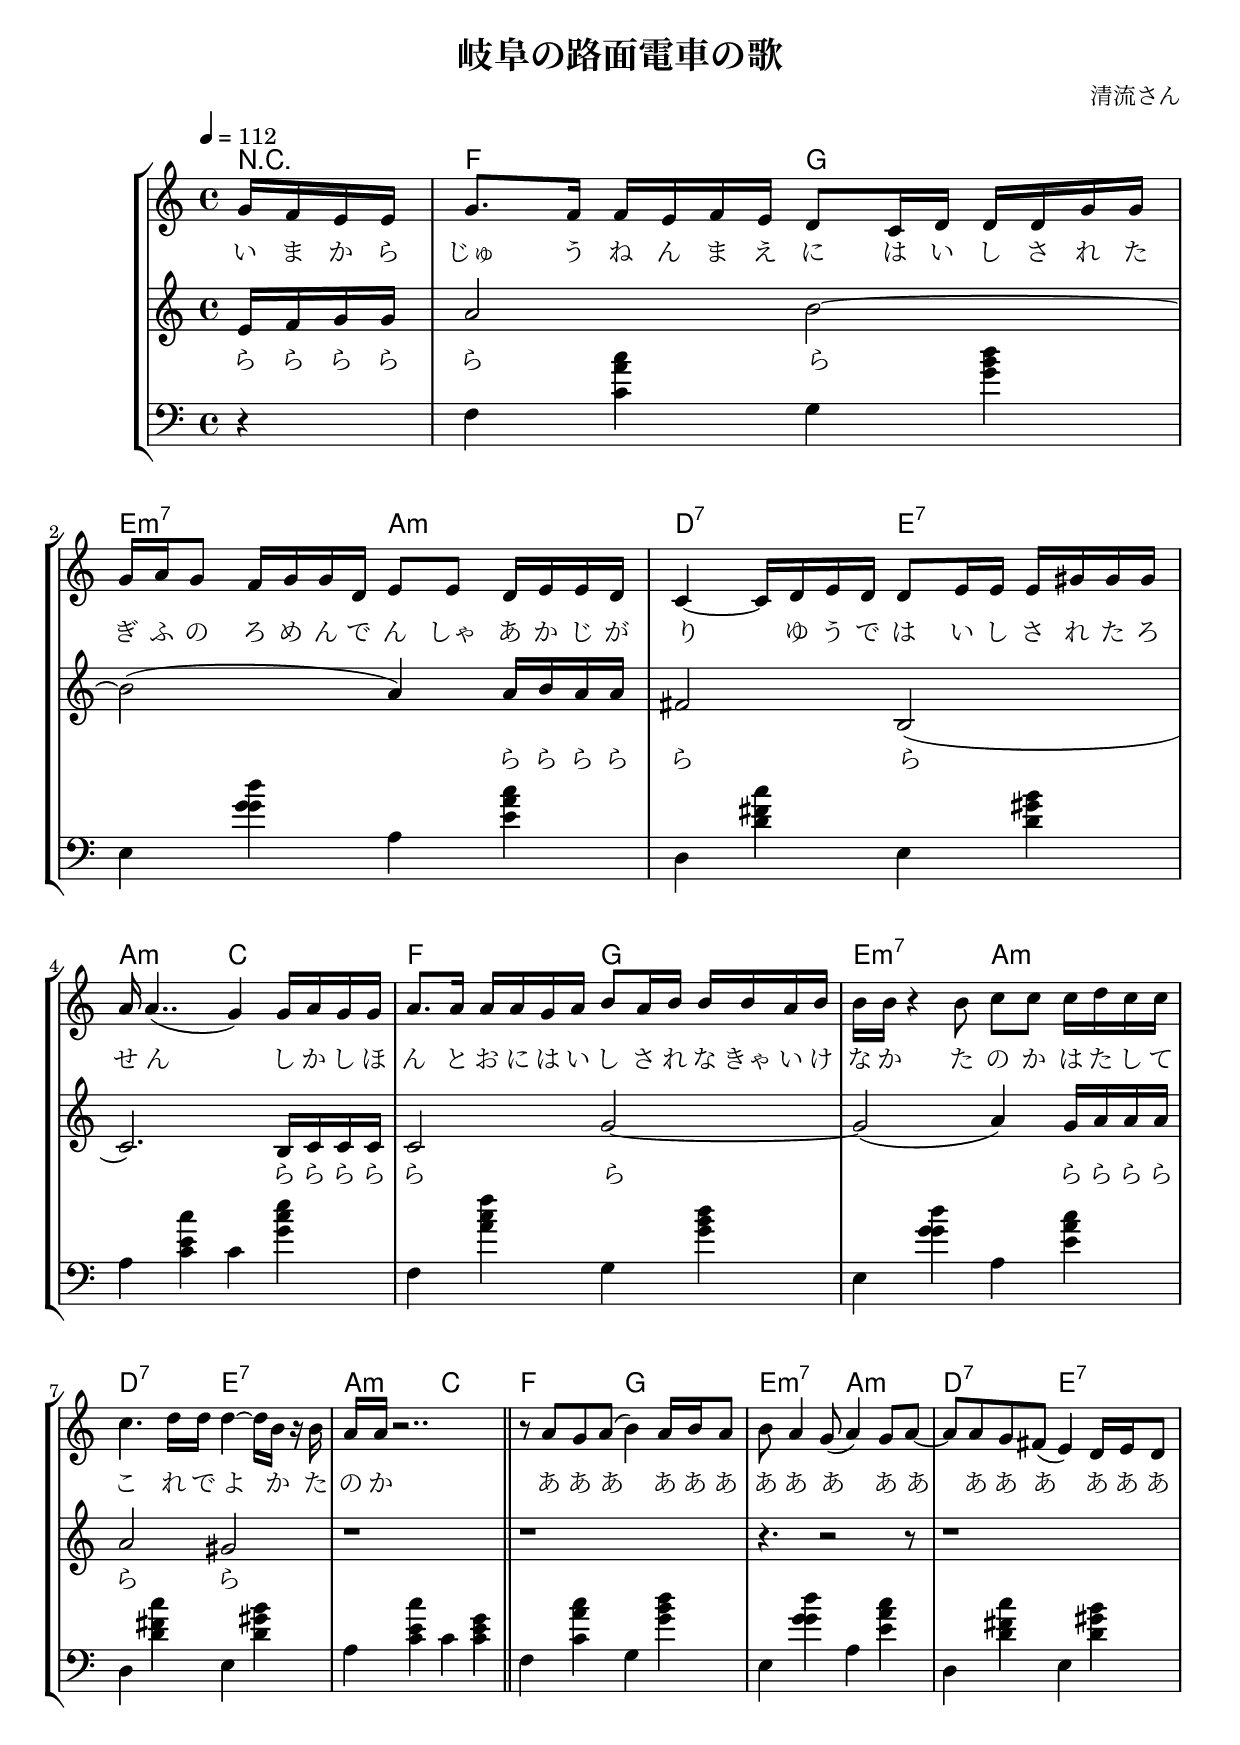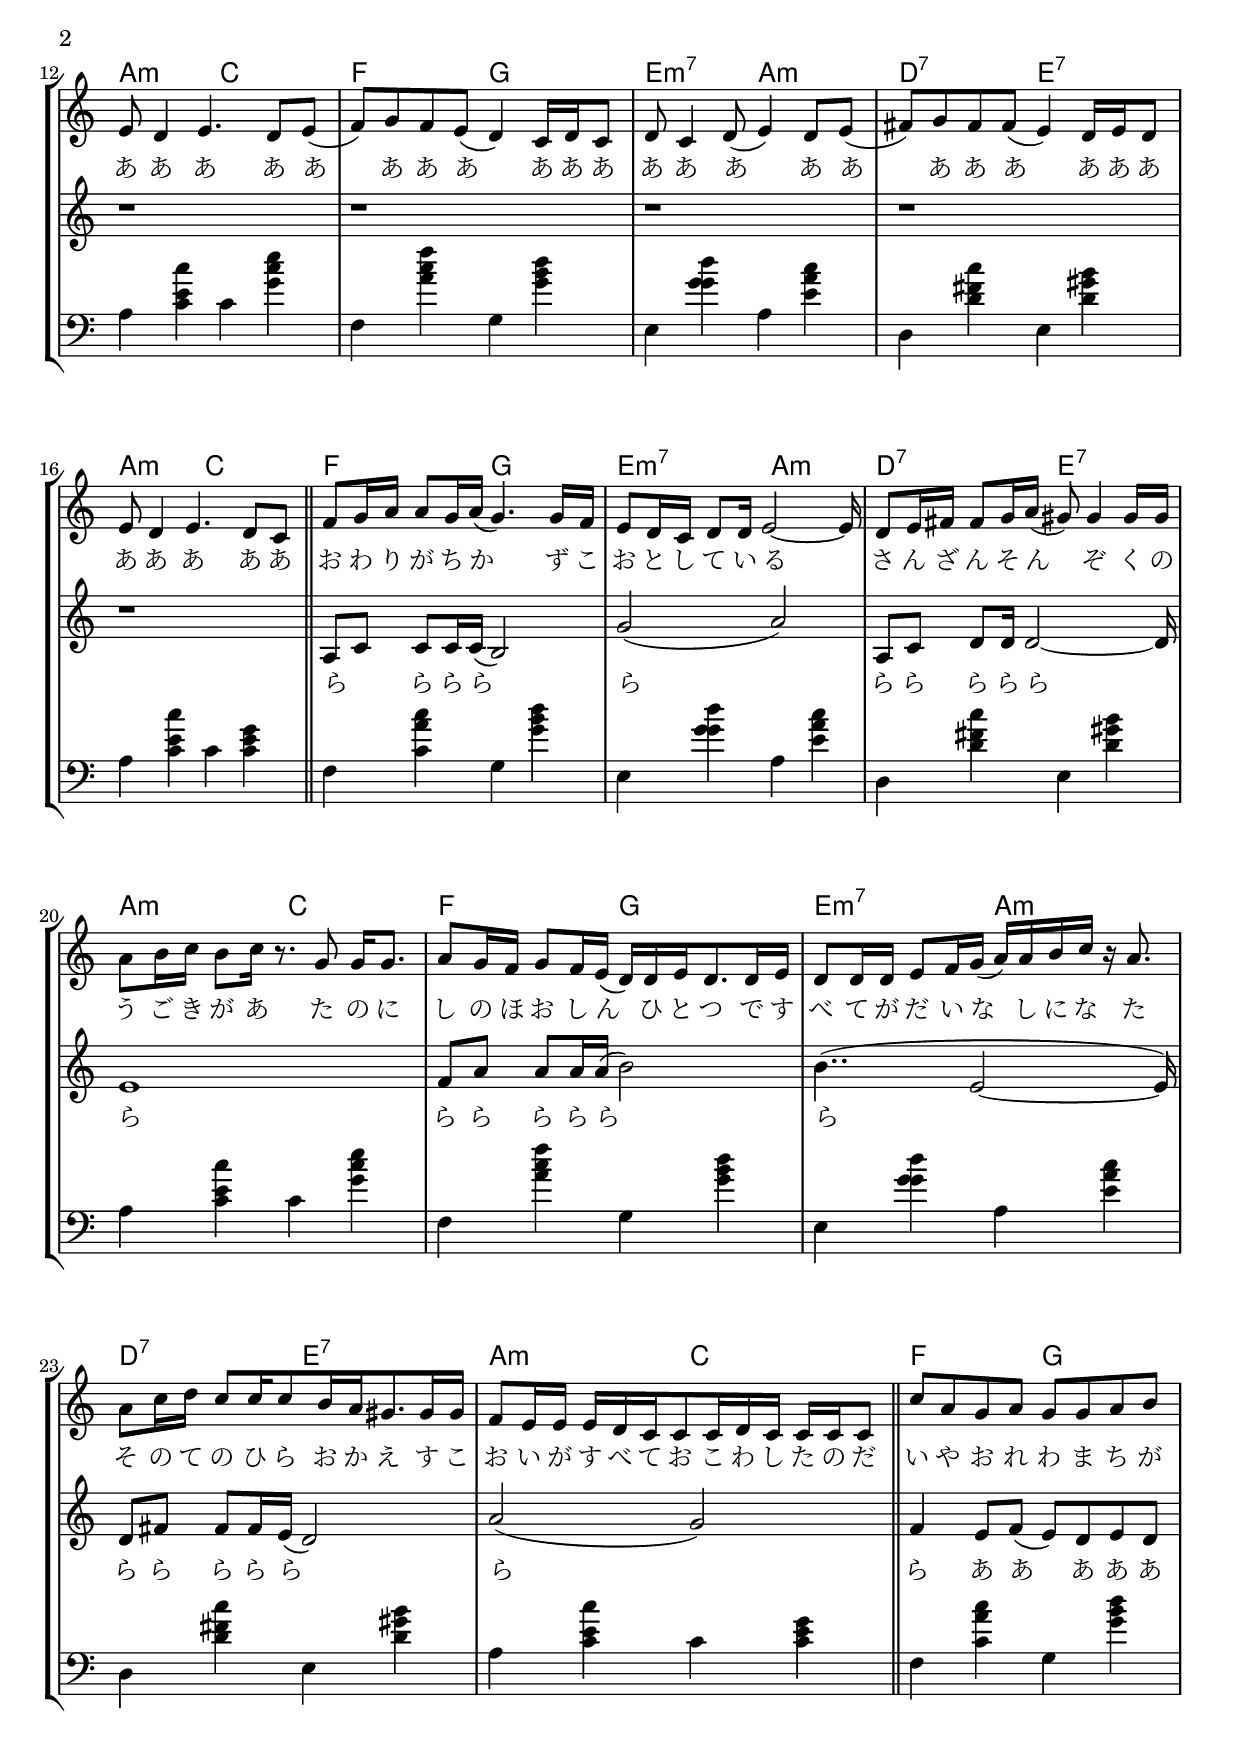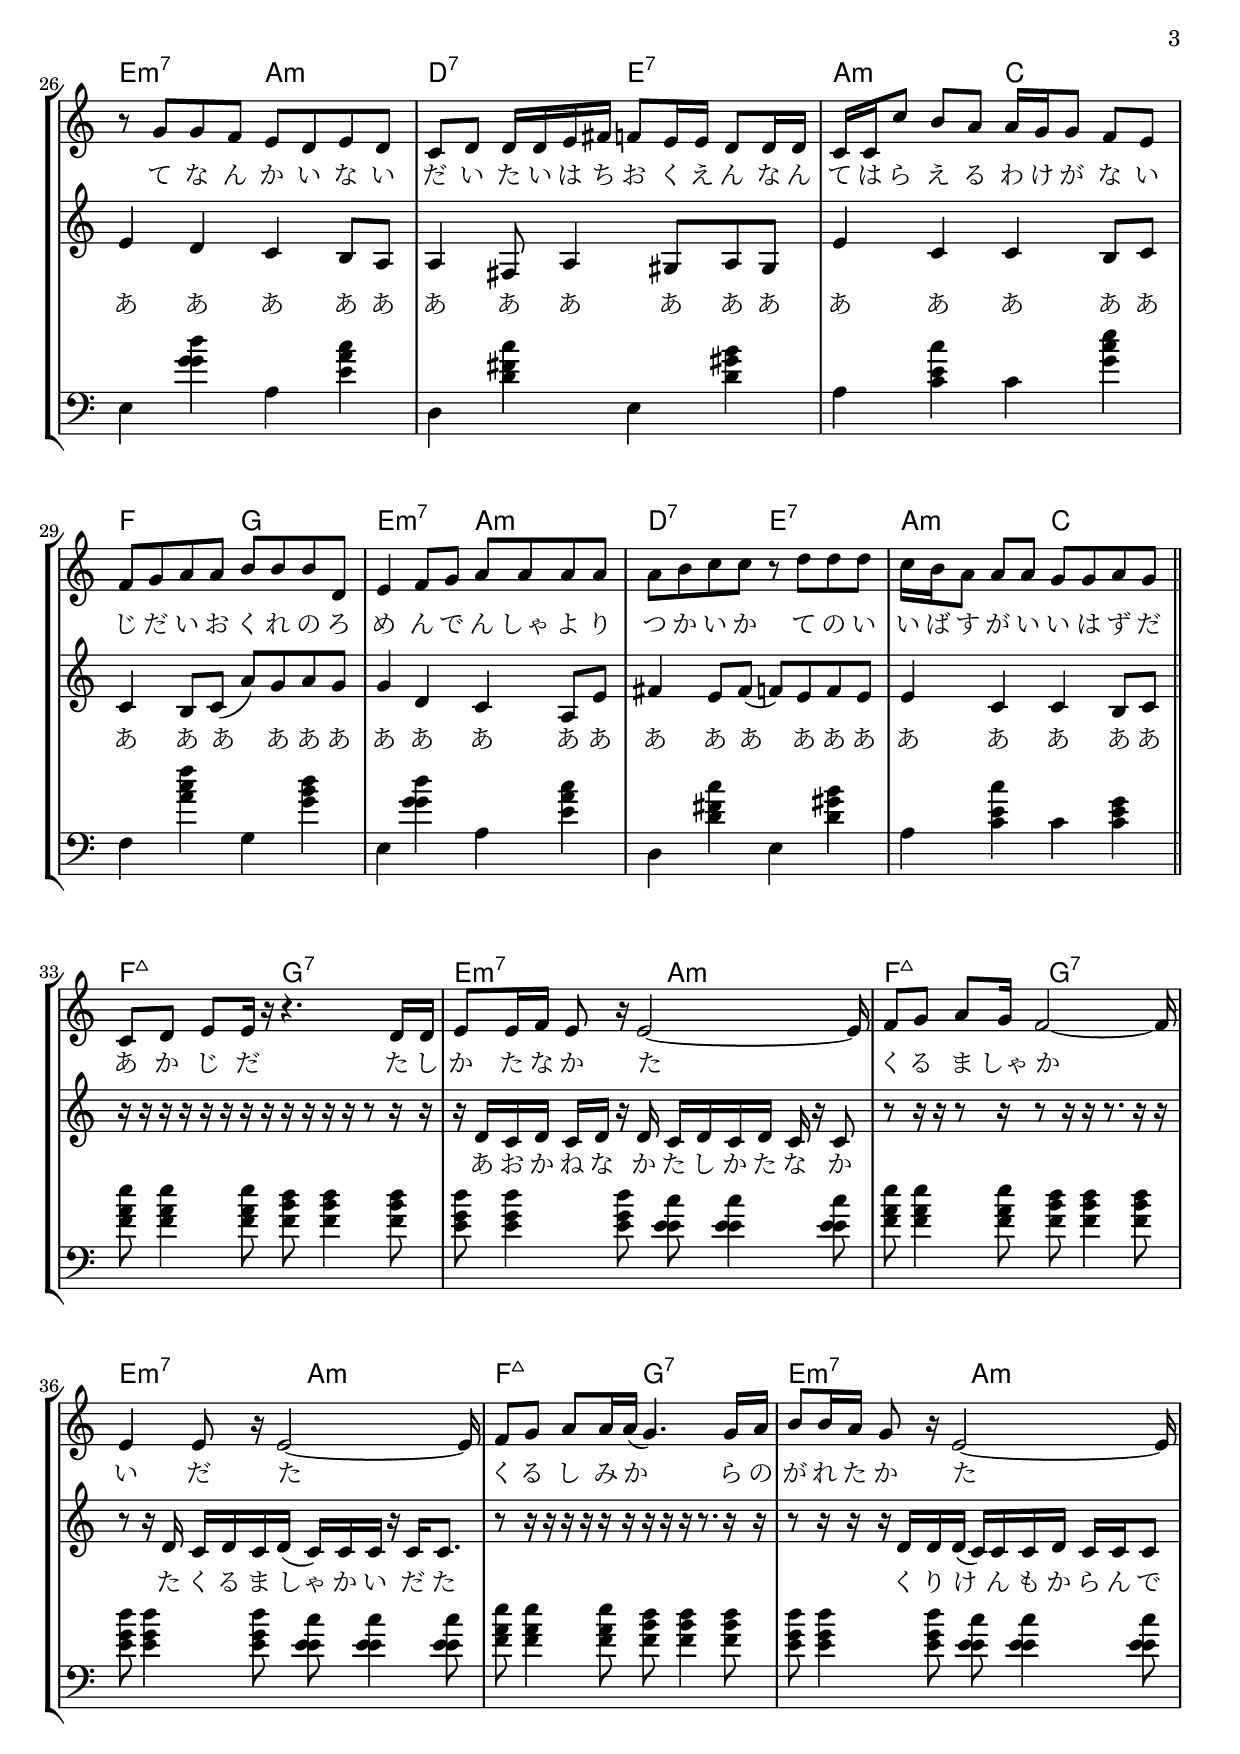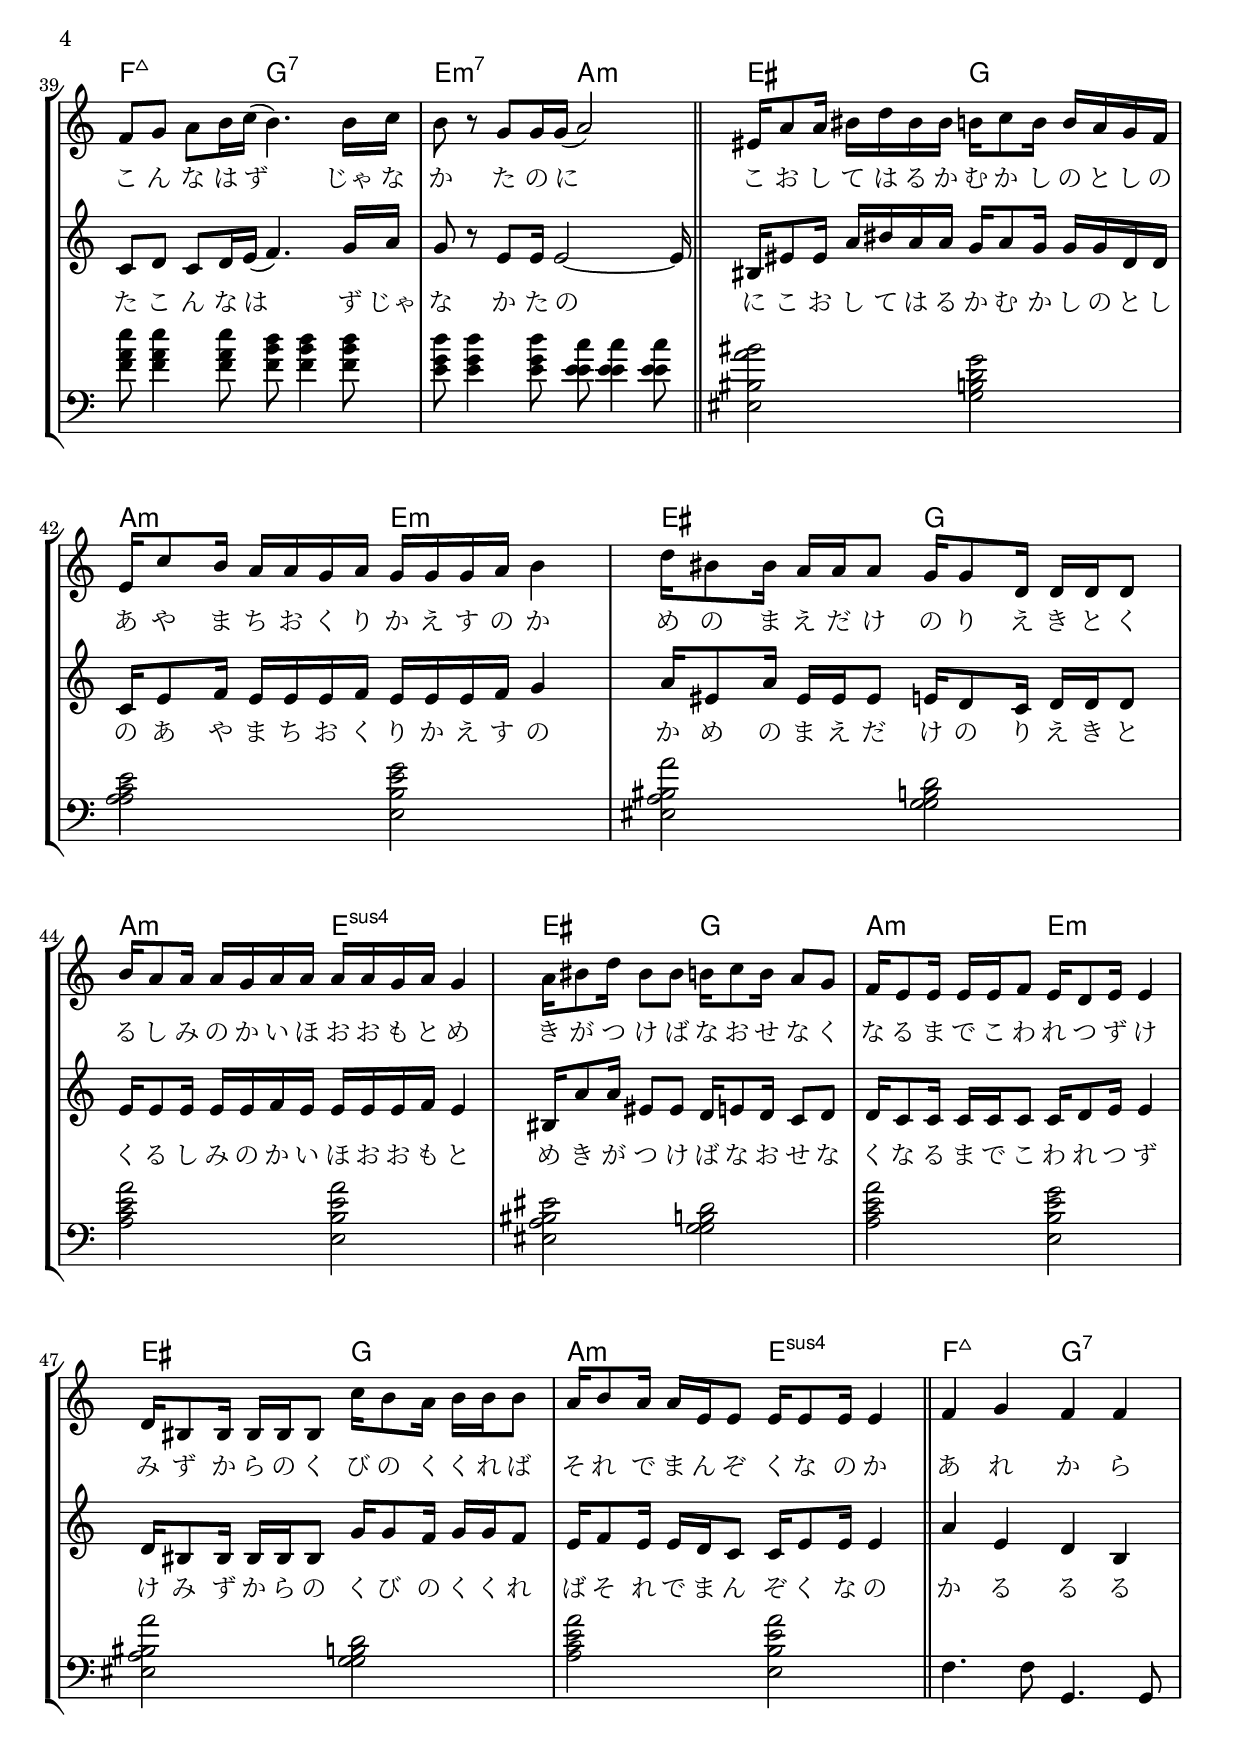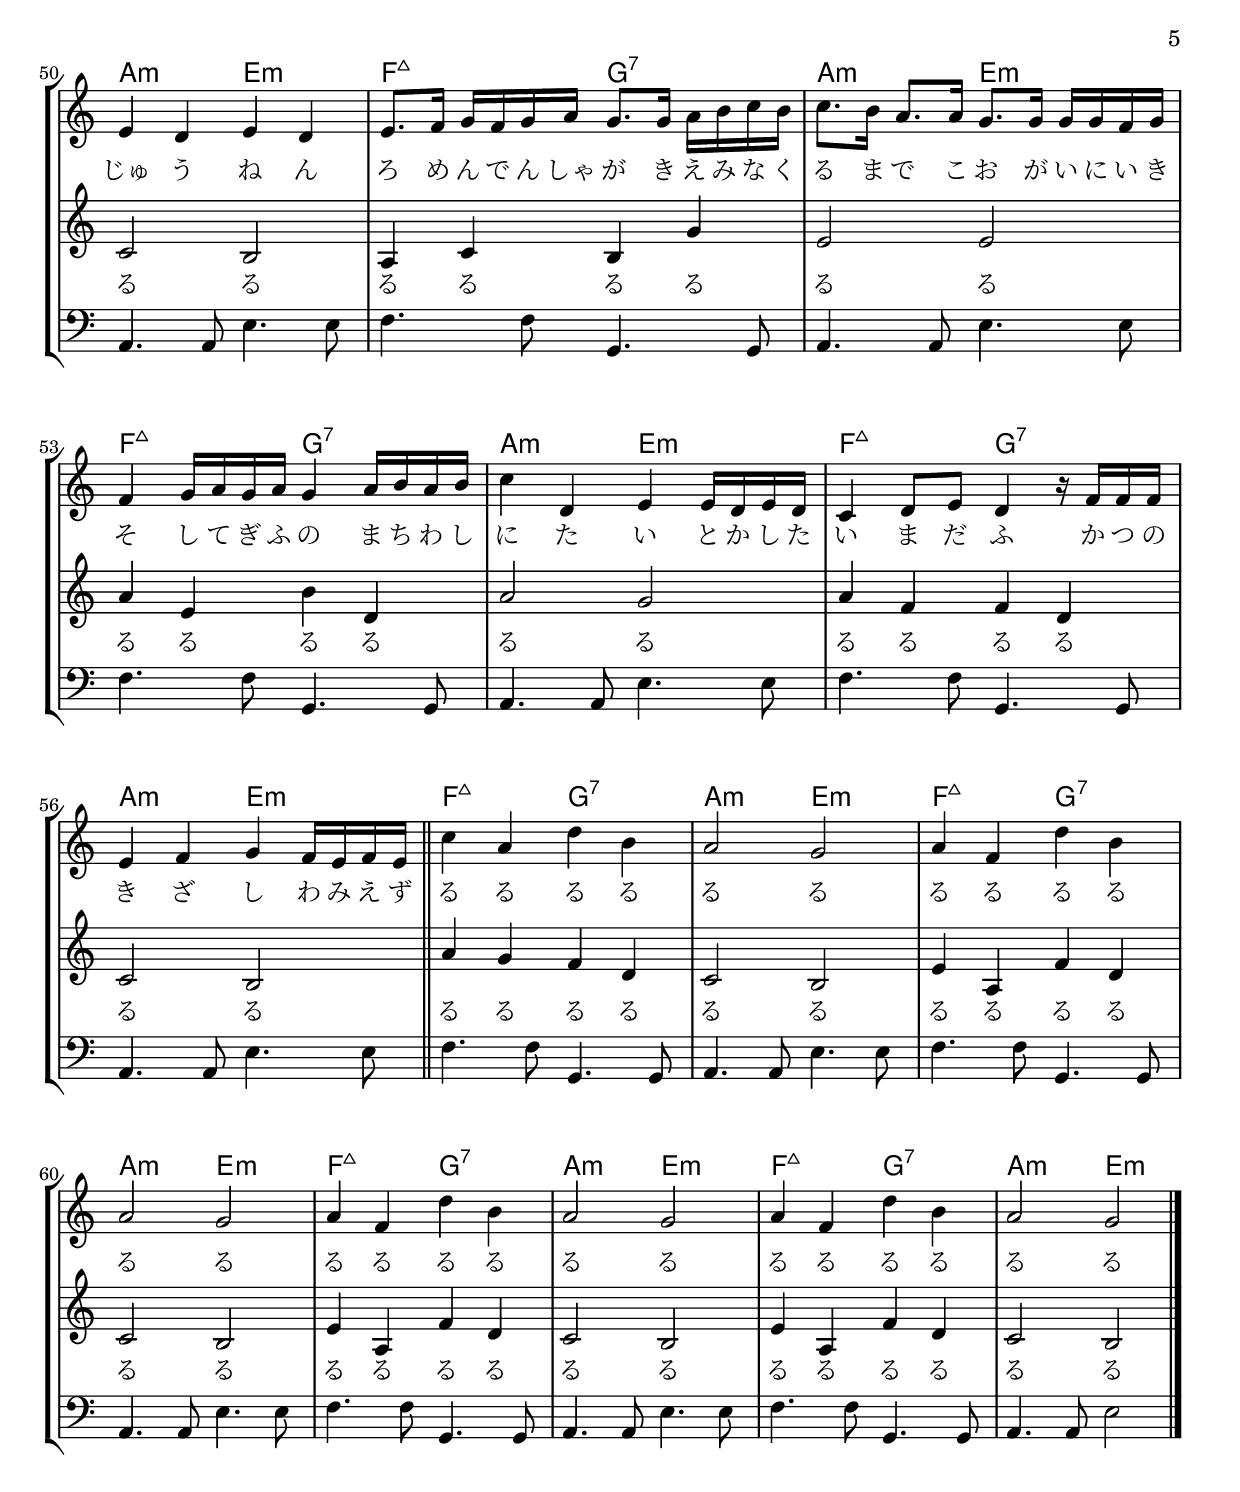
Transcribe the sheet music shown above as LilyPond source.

\version "2.12.1"

\header {
	title = \markup {岐阜の路面電車の歌}
	composer = \markup \center-column {清流さん}
}

harmony = \chordmode {
		r4f2 g e:min7 a:m d:7 e:7 a:m c f g e:min7 a:m d:7 e:7 a:m c 

	f g e:min7 a:m d:7 e:7 a:m c f g e:min7 a:m d:7 e:7 a:m c 

	f g e:min7 a:m d:7 e:7 a:m c f g e:min7 a:m d:7 e:7 a:m c 

	f g e:min7 a:m d:7 e:7 a:m c f g e:min7 a:m d:7 e:7 a:m c 

	f:maj7 g:7 e:min7 a:m f:maj7 g:7 e:min7 a:m f:maj7 g:7 e:min7 a:m f:maj7 g:7 e:min7 a:m 

	eis g a:m e:m eis g a:m e:sus4 eis g a:m e:m eis g a:m e:sus4 

	f:maj7 g:7 a:m e:m f:maj7 g:7 a:m e:m f:maj7 g:7 a:m e:m f:maj7 g:7 a:m e:m 

	f:maj7 g:7 a:m e:m f:maj7 g:7 a:m e:m f:maj7 g:7 a:m e:m f:maj7 g:7 a:m e:m 
}

melody = {
	\set Staff.midiInstrument = #"mmi0.48"
	\partial 8*2
		\key c \major
	\tempo 4 = 112
g'16  f'16  e'16  e'16 
	g'8.  f'16  f'16  e'16  f'16  e'16  d'8  c'16  d'16  d'16  d'16  g'16  g'16 
	g'16  a'16  g'8  f'16  g'16  g'16  d'16  e'8  e'8  d'16  e'16  e'16  d'16 
	c'4~c'16  d'16  e'16  d'16  d'8  e'16  e'16  e'16  gis'16  gis'16  gis'16 
	a'16  a'4..  (g'4)  g'16  a'16  g'16  g'16 
	a'8.  a'16  a'16  a'16  g'16  a'16  b'8  a'16  b'16  b'16  b'16  a'16  b'16 
	b'16  b'16  r4  b'8  c''8  c''8  c''16  d''16  c''16  c''16 
	c''4.  d''16  d''16  d''4~d''16  b'16  r16  b'16 
	a'16  a'16  	r2.. 	\set Staff.midiInstrument = #"Concertina"
	r8 a'8  g'8  a'8  (b'4)  a'16  b'16  a'8 
	b'8  a'4  g'8  (a'4)  g'8  a'8~ 
	a'8  a'8  g'8  fis'8  (e'4)  d'16  e'16  d'8 
	e'8  d'4  e'4.  d'8  e'8 
	(f'8)  g'8  f'8  e'8  (d'4)  c'16  d'16  c'8 
	d'8  c'4  d'8  (e'4)  d'8  e'8 
	(fis'8)  g'8  fis'8  fis'8  (e'4)  d'16  e'16  d'8 
	e'8  d'4  e'4.  d'8  c'8
	\set Staff.midiInstrument = #"mmi0.38"
	f'8  g'16  a'16  a'8  g'16  a'16  (g'4.)  g'16  f'16 
	e'8  d'16  c'16  d'8  d'16  e'2~e'16 
	d'8  e'16  fis'16  fis'8  g'16  a'16  (gis'8)  gis'4  gis'16  gis'16 
	a'8  b'16  c''16  b'8  c''16  r8.  g'8  g'16  g'8. 
	a'8  g'16  f'16  g'8  f'16  e'16  (d'16)  d'16  e'16  d'8.  d'16  e'16 
	d'8  d'16  d'16  e'8  f'16  g'16  (a'16)  a'16  b'16  c''16  r16  a'8. 
	a'8  c''16  d''16  c''8  c''16  c''8  b'16  a'16  gis'8.  gis'16  gis'16 
	f'8  e'16  e'16  e'16  d'16  c'16  c'8  c'16  d'16  c'16  c'16  c'16  c'8
	\set Staff.midiInstrument = #"mmi0.42"
	c''8  a'8  g'8  a'8  g'8  g'8  a'8  b'8 
	r8  g'8  g'8  f'8  e'8  d'8  e'8  d'8 
	c'8  d'8  d'16  d'16  e'16  fis'16  f'8  e'16  e'16  d'8  d'16  d'16 
	c'16  c'16  c''8  b'8  a'8  a'16  g'16  g'8  f'8  e'8 
	f'8  g'8  a'8  a'8  b'8  b'8  b'8  d'8 
	e'4  f'8  g'8  a'8  a'8  a'8  a'8 
	a'8  b'8  c''8  c''8  r8  d''8  d''8  d''8 
	c''16  b'16  a'8  a'8  a'8  g'8  g'8  a'8  g'8
	\set Staff.midiInstrument = #"mmi0.38"
	c'8  d'8  e'8  e'16  r16  r4.  d'16  d'16 
	e'8  e'16  f'16  e'8  r16  e'2~e'16 
	f'8  g'8  a'8  g'16  f'2~f'16 
	e'4  e'8  r16  e'2~e'16 
	f'8  g'8  a'8  a'16  a'16  (g'4.)  g'16  a'16 
	b'8  b'16  a'16  g'8  r16  e'2~e'16 
	f'8  g'8  a'8  b'16  c''16  (b'4.)  b'16  c''16 
	b'8  r8  g'8  g'16  g'16  (a'2)
	\set Staff.midiInstrument = #"fss0.5"
	eis'16  a'8  a'16  bis'16  d''16  bis'16  bis'16  b'16  c''8  b'16  b'16  a'16  g'16  f'16 
	e'16  c''8  b'16  a'16  a'16  g'16  a'16  g'16  g'16  g'16  a'16  b'4 
	d''16  bis'8  bis'16  a'16  a'16  a'8  g'16  g'8  d'16  d'16  d'16  d'8 
	b'16  a'8  a'16  a'16  g'16  a'16  a'16  a'16  a'16  g'16  a'16  g'4 
	a'16  bis'8  d''16  bis'8  bis'8  b'16  c''8  b'16  a'8  g'8 
	f'16  e'8  e'16  e'16  e'16  f'8  e'16  d'8  e'16  e'4 
	d'16  bis8  bis16  bis16  bis16  bis8  c''16  b'8  a'16  b'16  b'16  b'8 
	a'16  b'8  a'16  a'16  e'16  e'8  e'16  e'8  e'16  e'4
	\set Staff.midiInstrument = #"mmi0.48"
	f'4  g'4  f'4  f'4 
	e'4  d'4  e'4  d'4 
	e'8.  f'16  g'16  f'16  g'16  a'16  g'8.  g'16  a'16  b'16  c''16  b'16 
	c''8.  b'16  a'8.  a'16  g'8.  g'16  g'16  g'16  f'16  g'16 
	f'4  g'16  a'16  g'16  a'16  g'4  a'16  b'16  a'16  b'16 
	c''4  d'4  e'4  e'16  d'16  e'16  d'16 
	c'4  d'8  e'8  d'4  r16  f'16  f'16  f'16 
	e'4  f'4  g'4  f'16  e'16  f'16  e'16
	\set Staff.midiInstrument = #"Harmonica"
	c''4  a'4  d''4  b'4 
	a'2  g'2 
	a'4  f'4  d''4  b'4 
	a'2  g'2 
	a'4  f'4  d''4  b'4 
	a'2  g'2 
	a'4  f'4  d''4  b'4 
	a'2  g'2
	\bar "|."
}

words = \lyricmode {
	い  ま  か  ら  じゅ  う  ね  ん  ま  え  に  は  い  し  さ  れ  た  ぎ  ふ  の  ろ  め  ん  で  ん  しゃ  あ  か  じ  が  り  ゆ  う  で  は  い  し  さ  れ  た  ろ  せ  ん  し  か  し  ほ  ん  と  お  に  は  い  し  さ  れ  な  きゃ  い  け  な  か  た  の  か  は  た  し  て  こ  れ  で  よ  か  た  の  か  
	あ  あ  あ  あ  あ  あ  あ  あ  あ  あ  あ  あ  あ  あ  あ  あ  あ  あ  あ  あ  あ  あ  あ  あ  あ  あ  あ  あ  あ  あ  あ  あ  あ  あ  あ  あ  あ  あ  あ  あ  あ  あ  あ  あ  
	お  わ  り  が  ち  か  ず  こ  お  と  し  て  い  る  さ  ん  ざ  ん  そ  ん  ぞ  く  の  う  ご  き  が  あ  た  の  に  し  の  ほ  お  し  ん  ひ  と  つ  で  す  べ  て  が  だ  い  な  し  に  な  た  そ  の  て  の  ひ  ら  お  か  え  す  こ  お  い  が  す  べ  て  お  こ  わ  し  た  の  だ  
	い  や  お  れ  わ  ま  ち  が  て  な  ん  か  い  な  い  だ  い  た  い  は  ち  お  く  え  ん  な  ん  て  は  ら  え  る  わ  け  が  な  い  じ  だ  い  お  く  れ  の  ろ  め  ん  で  ん  しゃ  よ  り  つ  か  い  か  て  の  い  い  ば  す  が  い  い  は  ず  だ  
	あ  か  じ  だ  た  し  か  た  な  か  た  く  る  ま  しゃ  か  い  だ  た  く  る  し  み  か  ら  の  が  れ  た  か  た  こ  ん  な  は  ず  じゃ  な  か  た  の  に  
	こ  お  し  て  は  る  か  む  か  し  の  と  し  の  あ  や  ま  ち  お  く  り  か  え  す  の  か  め  の  ま  え  だ  け  の  り  え  き  と  く  る  し  み  の  か  い  ほ  お  お  も  と  め  き  が  つ  け  ば  な  お  せ  な  く  な  る  ま  で  こ  わ  れ  つ  ず  け  み  ず  か  ら  の  く  び  の  く  く  れ  ば  そ  れ  で  ま  ん  ぞ  く  な  の  か  
	あ  れ  か  ら  じゅ  う  ね  ん  ろ  め  ん  で  ん  しゃ  が  き  え  み  な  く  る  ま  で  こ  お  が  い  に  い  き  そ  し  て  ぎ  ふ  の  ま  ち  わ  し  に  た  い  と  か  し  た  い  ま  だ  ふ  か  つ  の  き  ざ  し  わ  み  え  ず  
	る  る  る  る  る  る  る  る  る  る  る  る  る  る  る  る  る  る  る  る  る  る  る  る  
}

secondmelody = {
	\set Staff.midiInstrument = #"Concertina"
	\partial 8*2
		\key c \major
	\tempo 4 = 112
e'16  f'16  g'16  g'16 
	a'2  b'2~ 
	b'2  (a'4)  a'16  b'16  a'16  a'16 
	fis'2  b2 
	(c'2.)  b16  c'16  c'16  c'16 
	c'2  g'2~ 
	g'2  (a'4)  g'16  a'16  a'16  a'16 
	a'2  gis'2
	r1 	\set Staff.midiInstrument = #"Concertina"
	r1
r4. r2~r8
	r1 r1 r1 r1 r1 r1 	\set Staff.midiInstrument = #"Concertina"
	a8  c'8  c'8  c'16  c'16  (b2) 
	g'2  (a'2) 
	a8  c'8  d'8  d'16  d'2~d'16 
	e'1 
	f'8  a'8  a'8  a'16  a'16  (b'2) 
	b'4..  (e'2~e'16) 
	d'8  fis'8  fis'8  fis'16  e'16  (d'2) 
	a'2  (g'2)
	\set Staff.midiInstrument = #"Concertina"
	f'4  e'8  f'8  (e'8)  d'8  e'8  d'8 
	e'4  d'4  c'4  b8  a8 
	a4  fis8  a4  gis8  a8  gis8 
	e'4  c'4  c'4  b8  c'8 
	c'4  b8  c'8  (a'8)  g'8  a'8  g'8 
	g'4  d'4  c'4  a8  e'8 
	fis'4  e'8  fis'8  (f'8)  e'8  f'8  e'8 
	e'4  c'4  c'4  b8  c'8
	\set Staff.midiInstrument = #"mmi0.42"
	r16  r16  r16  r16  r16  r16  r16  r16  r16  r16  r16  r16  r8  r16  r16 
	r16  d'16  c'16  d'16  c'16  d'16  r16  d'16  c'16  d'16  c'16  d'16  c'16  r16  c'8 
	r8  r16  r16  r8  r16  r8  r16  r16  r8.  r16  r16 
	r8  r16  d'16  c'16  d'16  c'16  d'16  (c'16)  c'16  c'16  r16  c'16  c'8. 
	r8  r16  r16  r16  r16  r16  r16  r16  r16  r16  r8.  r16  r16 
	r8  r16  r16  r16  d'16  d'16  d'16  (c'16)  c'16  c'16  d'16  c'16  c'16  c'8 
	c'8  d'8  c'8  d'16  e'16  (f'4.)  g'16  a'16 
	g'8  r8  e'8  e'16  e'2~e'16
	\set Staff.midiInstrument = #"fss0.42"
	bis16  eis'8  eis'16  a'16  bis'16  a'16  a'16  g'16  a'8  g'16  g'16  g'16  d'16  d'16 
	c'16  e'8  f'16  e'16  e'16  e'16  f'16  e'16  e'16  e'16  f'16  g'4 
	a'16  eis'8  a'16  eis'16  eis'16  eis'8  e'16  d'8  c'16  d'16  d'16  d'8 
	e'16  e'8  e'16  e'16  e'16  f'16  e'16  e'16  e'16  e'16  f'16  e'4 
	bis16  a'8  a'16  eis'8  eis'8  d'16  e'8  d'16  c'8  d'8 
	d'16  c'8  c'16  c'16  c'16  c'8  c'16  d'8  e'16  e'4 
	d'16  bis8  bis16  bis16  bis16  bis8  g'16  g'8  f'16  g'16  g'16  f'8 
	e'16  f'8  e'16  e'16  d'16  c'8  c'16  e'8  e'16  e'4
	\set Staff.midiInstrument = #"Harmonica"
	a'4  e'4  d'4  b4 
	c'2  b2 
	a4  c'4  b4  g'4 
	e'2  e'2 
	a'4  e'4  b'4  d'4 
	a'2  g'2 
	a'4  f'4  f'4  d'4 
	c'2  b2
	\set Staff.midiInstrument = #"Harmonica"
	a'4  g'4  f'4  d'4 
	c'2  b2 
	e'4  a4  f'4  d'4 
	c'2  b2 
	e'4  a4  f'4  d'4 
	c'2  b2 
	e'4  a4  f'4  d'4 
	c'2  b2
	\bar "|."
}

secondwords = \lyricmode {
	ら  ら  ら  ら  ら  ら  ら  ら  ら  ら  ら  ら  ら  ら  ら  ら  ら  ら  ら  ら  ら  ら  ら  ら  
	
	ら  ら  ら  ら  ら  ら  ら  ら  ら  ら  ら  ら  ら  ら  ら  ら  ら  ら  ら  ら  ら  ら  ら  ら  
	あ  あ  あ  あ  あ  あ  あ  あ  あ  あ  あ  あ  あ  あ  あ  あ  あ  あ  あ  あ  あ  あ  あ  あ  あ  あ  あ  あ  あ  あ  あ  あ  あ  あ  あ  あ  あ  あ  あ  あ  あ  あ  あ  あ  
	お  か  ね  な  か  た  し  か  た  な  か  た  く  る  ま  しゃ  か  い  だ  た  く  り  け  ん  も  か  ら  ん  で  た  こ  ん  な  は  ず  じゃ  な  か  た  の  に  
	こ  お  し  て  は  る  か  む  か  し  の  と  し  の  あ  や  ま  ち  お  く  り  か  え  す  の  か  め  の  ま  え  だ  け  の  り  え  き  と  く  る  し  み  の  か  い  ほ  お  お  も  と  め  き  が  つ  け  ば  な  お  せ  な  く  な  る  ま  で  こ  わ  れ  つ  ず  け  み  ず  か  ら  の  く  び  の  く  く  れ  ば  そ  れ  で  ま  ん  ぞ  く  な  の  か  
	る  る  る  る  る  る  る  る  る  る  る  る  る  る  る  る  る  る  る  る  る  る  る  る  
	る  る  る  る  る  る  る  る  る  る  る  る  る  る  る  る  る  る  る  る  る  る  る  る  
}

tempochange = {
	\tempo 4 = 112
	r1 | r1 | r1 | r1 | r1 | r1 | r1 | r1 \bar "||"
	\tempo 4 = 112
	r1 | r1 | r1 | r1 | r1 | r1 | r1 | r1 \bar "||"
	\tempo 4 = 112
	r1 | r1 | r1 | r1 | r1 | r1 | r1 | r1 \bar "||"
	\tempo 4 = 112
	r1 | r1 | r1 | r1 | r1 | r1 | r1 | r1 \bar "||"
	\tempo 4 = 112
	r1 | r1 | r1 | r1 | r1 | r1 | r1 | r1 \bar "||"
	\tempo 4 = 112
	r1 | r1 | r1 | r1 | r1 | r1 | r1 | r1 \bar "||"
	\tempo 4 = 112
	r1 | r1 | r1 | r1 | r1 | r1 | r1 | r1 \bar "||"
	\tempo 4 = 112
	r1 | r1 | r1 | r1 | r1 | r1 | r1 | r1 \bar "|."
}

mainacc = {
	\clef bass
	\set Staff.midiInstrument = #"Slap Bass 1"
	\key c \major
	\tempo 4 = 112
	\partial 8*2
	r4	f4 <c' c'' a'>4
	g4 <g' b' d''>4
	e4 <g' g' d''>4
	a4 <e' a' c''>4
	d4 <d' fis' c''>4
	e4 <d' gis' b'>4
	a4 <c' e' c''>4
	c'4 <g' c'' e''>4
	f4 <a' c'' f''>4
	g4 <g' b' d''>4
	e4 <g' g' d''>4
	a4 <e' a' c''>4
	d4 <d' fis' c''>4
	e4 <d' gis' b'>4
	a4 <c' e' c''>4
	c'4 <c' e' g'>4
	\bar "||"

	\set Staff.midiInstrument = #"Slap Bass 1"
	f4 <c' c'' a'>4
	g4 <g' b' d''>4
	e4 <g' g' d''>4
	a4 <e' a' c''>4
	d4 <d' fis' c''>4
	e4 <d' gis' b'>4
	a4 <c' e' c''>4
	c'4 <g' c'' e''>4
	f4 <a' c'' f''>4
	g4 <g' b' d''>4
	e4 <g' g' d''>4
	a4 <e' a' c''>4
	d4 <d' fis' c''>4
	e4 <d' gis' b'>4
	a4 <c' e' c''>4
	c'4 <c' e' g'>4
	\bar "||"

	\set Staff.midiInstrument = #"Slap Bass 1"
	f4 <c' c'' a'>4
	g4 <g' b' d''>4
	e4 <g' g' d''>4
	a4 <e' a' c''>4
	d4 <d' fis' c''>4
	e4 <d' gis' b'>4
	a4 <c' e' c''>4
	c'4 <g' c'' e''>4
	f4 <a' c'' f''>4
	g4 <g' b' d''>4
	e4 <g' g' d''>4
	a4 <e' a' c''>4
	d4 <d' fis' c''>4
	e4 <d' gis' b'>4
	a4 <c' e' c''>4
	c'4 <c' e' g'>4
	\bar "||"

	\set Staff.midiInstrument = #"Slap Bass 1"
	f4 <c' c'' a'>4
	g4 <g' b' d''>4
	e4 <g' g' d''>4
	a4 <e' a' c''>4
	d4 <d' fis' c''>4
	e4 <d' gis' b'>4
	a4 <c' e' c''>4
	c'4 <g' c'' e''>4
	f4 <a' c'' f''>4
	g4 <g' b' d''>4
	e4 <g' g' d''>4
	a4 <e' a' c''>4
	d4 <d' fis' c''>4
	e4 <d' gis' b'>4
	a4 <c' e' c''>4
	c'4 <c' e' g'>4
	\bar "||"

	\set Staff.midiInstrument = #"Slap Bass 1"
	<f' a' e''>8 <f' a' e''>4 <f' a' e''>8
	<f' b' d''>8 <f' b' d''>4 <f' b' d''>8
	<e' g' d''>8 <e' g' d''>4 <e' g' d''>8
	<e' e' c''>8 <e' e' c''>4 <e' e' c''>8
	<f' a' e''>8 <f' a' e''>4 <f' a' e''>8
	<f' b' d''>8 <f' b' d''>4 <f' b' d''>8
	<e' g' d''>8 <e' g' d''>4 <e' g' d''>8
	<e' e' c''>8 <e' e' c''>4 <e' e' c''>8
	<f' a' e''>8 <f' a' e''>4 <f' a' e''>8
	<f' b' d''>8 <f' b' d''>4 <f' b' d''>8
	<e' g' d''>8 <e' g' d''>4 <e' g' d''>8
	<e' e' c''>8 <e' e' c''>4 <e' e' c''>8
	<f' a' e''>8 <f' a' e''>4 <f' a' e''>8
	<f' b' d''>8 <f' b' d''>4 <f' b' d''>8
	<e' g' d''>8 <e' g' d''>4 <e' g' d''>8
	<e' e' c''>8 <e' e' c''>4 <e' e' c''>8
	\bar "||"

	\set Staff.midiInstrument = #"Slap Bass 1"
	<eis bis a' bis'>2
	<g b d' g'>2
	<a a c' e'>2
	<e b e' g'>2
	<eis a bis a'>2
	<g g b d'>2
	<a c' e' a'>2
	<e b e' a'>2
	<eis a bis eis'>2
	<g g b d'>2
	<a c' e' a'>2
	<e b e' g'>2
	<eis a bis a'>2
	<g g b d'>2
	<a c' e' a'>2
	<e b e' a'>2
	\bar "||"

	\set Staff.midiInstrument = #"Slap Bass 1"
	f4.f8
	g,4.g,8
	a,4.a,8
	e4.e8
	f4.f8
	g,4.g,8
	a,4.a,8
	e4.e8
	f4.f8
	g,4.g,8
	a,4.a,8
	e4.e8
	f4.f8
	g,4.g,8
	a,4.a,8
	e4.e8
	\bar "||"

	\set Staff.midiInstrument = #"Slap Bass 1"
	f4.f8
	g,4.g,8
	a,4.a,8
	e4.e8
	f4.f8
	g,4.g,8
	a,4.a,8
	e4.e8
	f4.f8
	g,4.g,8
	a,4.a,8
	e4.e8
	f4.f8
	g,4.g,8
	a,4.a,8
	e2
	\bar "|."
}

subacc = {
	\clef bass
	\set Staff.midiInstrument = #"Violin"
	\key c \major
	\tempo 4 = 112
	\partial 8*2
	r4	<f c' c'' a'>4 <f c' c'' a'>4
	<g g' b' d''>4 <g g' b' d''>4
	<e g' g' d''>4 <e g' g' d''>4
	<a e' a' c''>4 <a e' a' c''>4
	<d d' fis' c''>4 <d d' fis' c''>4
	<e d' gis' b'>4 <e d' gis' b'>4
	<a c' e' c''>4 <a c' e' c''>4
	<c' g' c'' e''>4 <c' g' c'' e''>4
	<f a' c'' f''>4 <f a' c'' f''>4
	<g g' b' d''>4 <g g' b' d''>4
	<e g' g' d''>4 <e g' g' d''>4
	<a e' a' c''>4 <a e' a' c''>4
	<d d' fis' c''>4 <d d' fis' c''>4
	<e d' gis' b'>4 <e d' gis' b'>4
	<a c' e' c''>4 <a c' e' c''>4
	<c' c' e' g'>4 <c' c' e' g'>4
	\bar "||"

	\set Staff.midiInstrument = #"Violin"
	<f c' c'' a'>4 <f c' c'' a'>4
	<g g' b' d''>4 <g g' b' d''>4
	<e g' g' d''>4 <e g' g' d''>4
	<a e' a' c''>4 <a e' a' c''>4
	<d d' fis' c''>4 <d d' fis' c''>4
	<e d' gis' b'>4 <e d' gis' b'>4
	<a c' e' c''>4 <a c' e' c''>4
	<c' g' c'' e''>4 <c' g' c'' e''>4
	<f a' c'' f''>4 <f a' c'' f''>4
	<g g' b' d''>4 <g g' b' d''>4
	<e g' g' d''>4 <e g' g' d''>4
	<a e' a' c''>4 <a e' a' c''>4
	<d d' fis' c''>4 <d d' fis' c''>4
	<e d' gis' b'>4 <e d' gis' b'>4
	<a c' e' c''>4 <a c' e' c''>4
	<c' c' e' g'>4 <c' c' e' g'>4
	\bar "||"

	\set Staff.midiInstrument = #"Violin"
	<f c' c'' a'>4 <f c' c'' a'>4
	<g g' b' d''>4 <g g' b' d''>4
	<e g' g' d''>4 <e g' g' d''>4
	<a e' a' c''>4 <a e' a' c''>4
	<d d' fis' c''>4 <d d' fis' c''>4
	<e d' gis' b'>4 <e d' gis' b'>4
	<a c' e' c''>4 <a c' e' c''>4
	<c' g' c'' e''>4 <c' g' c'' e''>4
	<f a' c'' f''>4 <f a' c'' f''>4
	<g g' b' d''>4 <g g' b' d''>4
	<e g' g' d''>4 <e g' g' d''>4
	<a e' a' c''>4 <a e' a' c''>4
	<d d' fis' c''>4 <d d' fis' c''>4
	<e d' gis' b'>4 <e d' gis' b'>4
	<a c' e' c''>4 <a c' e' c''>4
	<c' c' e' g'>4 <c' c' e' g'>4
	\bar "||"

	\set Staff.midiInstrument = #"Violin"
	<f c' c'' a'>4 <f c' c'' a'>4
	<g g' b' d''>4 <g g' b' d''>4
	<e g' g' d''>4 <e g' g' d''>4
	<a e' a' c''>4 <a e' a' c''>4
	<d d' fis' c''>4 <d d' fis' c''>4
	<e d' gis' b'>4 <e d' gis' b'>4
	<a c' e' c''>4 <a c' e' c''>4
	<c' g' c'' e''>4 <c' g' c'' e''>4
	<f a' c'' f''>4 <f a' c'' f''>4
	<g g' b' d''>4 <g g' b' d''>4
	<e g' g' d''>4 <e g' g' d''>4
	<a e' a' c''>4 <a e' a' c''>4
	<d d' fis' c''>4 <d d' fis' c''>4
	<e d' gis' b'>4 <e d' gis' b'>4
	<a c' e' c''>4 <a c' e' c''>4
	<c' c' e' g'>4 <c' c' e' g'>4
	\bar "||"

	\set Staff.midiInstrument = #"Violin"
	f4 <f' a' e''>4
	g4 <f' b' d''>4
	e4 <e' g' d''>4
	a4 <e' e' c''>4
	f4 <f' a' e''>4
	g4 <f' b' d''>4
	e4 <e' g' d''>4
	a4 <e' e' c''>4
	f4 <f' a' e''>4
	g4 <f' b' d''>4
	e4 <e' g' d''>4
	a4 <e' e' c''>4
	f4 <f' a' e''>4
	g4 <f' b' d''>4
	e4 <e' g' d''>4
	a4 <e' e' c''>4
	\bar "||"

	\set Staff.midiInstrument = #"Violin"
	eis8 eis8 <bis a' bis'>8 eis8
	g8 g8 <b d' g'>8 g8
	a8 a8 <a c' e'>8 a8
	e8 e8 <b e' g'>8 e8
	eis8 eis8 <a bis a'>8 eis8
	g8 g8 <g b d'>8 g8
	a8 a8 <c' e' a'>8 a8
	e8 e8 <b e' a'>8 e8
	eis8 eis8 <a bis eis'>8 eis8
	g8 g8 <g b d'>8 g8
	a8 a8 <c' e' a'>8 a8
	e8 e8 <b e' g'>8 e8
	eis8 eis8 <a bis a'>8 eis8
	g8 g8 <g b d'>8 g8
	a8 a8 <c' e' a'>8 a8
	e8 e8 <b e' a'>8 e8
	\bar "||"

	\set Staff.midiInstrument = #"Violin"
	f8 <e a c'> f <e a c'>16 <e a c'>
	g,8 <f b d'> g, <f b d'>16 <f b d'>
	a,8 <e a c'> a, <e a c'>16 <e a c'>
	e8 <g b e'> e <g b e'>16 <g b e'>
	f8 <e a c'> f <e a c'>16 <e a c'>
	g,8 <f b d'> g, <f b d'>16 <f b d'>
	a,8 <e a c'> a, <e a c'>16 <e a c'>
	e8 <g b e'> e <g b e'>16 <g b e'>
	f8 <e a c'> f <e a c'>16 <e a c'>
	g,8 <f b d'> g, <f b d'>16 <f b d'>
	a,8 <e a c'> a, <e a c'>16 <e a c'>
	e8 <g b e'> e <g b e'>16 <g b e'>
	f8 <e a c'> f <e a c'>16 <e a c'>
	g,8 <f b d'> g, <f b d'>16 <f b d'>
	a,8 <e a c'> a, <e a c'>16 <e a c'>
	e8 <g b e'> e <g b e'>16 <g b e'>
	\bar "||"

	\set Staff.midiInstrument = #"Violin"
	f8 <e a c'> f <e a c'>16 <e a c'>
	g,8 <f b d'> g, <f b d'>16 <f b d'>
	a,8 <e a c'> a, <e a c'>16 <e a c'>
	e8 <g b e'> e <g b e'>16 <g b e'>
	f8 <e a c'> f <e a c'>16 <e a c'>
	g,8 <f b d'> g, <f b d'>16 <f b d'>
	a,8 <e a c'> a, <e a c'>16 <e a c'>
	e8 <g b e'> e <g b e'>16 <g b e'>
	f8 <e a c'> f <e a c'>16 <e a c'>
	g,8 <f b d'> g, <f b d'>16 <f b d'>
	a,8 <e a c'> a, <e a c'>16 <e a c'>
	e8 <g b e'> e <g b e'>16 <g b e'>
	f8 <e a c'> f <e a c'>16 <e a c'>
	g,8 <f b d'> g, <f b d'>16 <f b d'>
	a,8 <e a c'> a, <e a c'>16 <e a c'>
	e8 <g b e'>8 <e g b e'>4
	\bar "|."
}

percA = {
	\drummode {
	\partial 8*2
	r4	cymr4 cymr4 cymr4 cymr4  |cymr4 cymr8 cymr16 cymr16 cymr4 cymr4  |cymr4 cymr4 cymr4 cymr4  |cymr4 cymr2.  |cymr4 cymr4 cymr4 cymr4  |cymr4 cymr8 cymr16 cymr16 cymr4 cymr4  |cymr4 cymr4 cymr4 cymr4  |cymr4 cymr2.  \bar "||"
	cymr4 cymr4 cymr4 cymr4  |cymr4 cymr8 cymr16 cymr16 cymr4 cymr4  |cymr4 cymr4 cymr4 cymr4  |cymr4 cymr2.  |cymr4 cymr4 cymr4 cymr4  |cymr4 cymr8 cymr16 cymr16 cymr4 cymr4  |cymr4 cymr4 cymr4 cymr4  |cymr4 cymr2.  \bar "||"
	cymr4 cymr4 cymr4 cymr4  |cymr4 cymr8 cymr16 cymr16 cymr4 cymr4  |cymr4 cymr4 cymr4 cymr4  |cymr4 cymr2.  |cymr4 cymr4 cymr4 cymr4  |cymr4 cymr8 cymr16 cymr16 cymr4 cymr4  |cymr4 cymr4 cymr4 cymr4  |cymr4 cymr2.  \bar "||"
	cymr4 cymr4 cymr4 cymr4  |cymr4 cymr8 cymr16 cymr16 cymr4 cymr4  |cymr4 cymr4 cymr4 cymr4  |cymr4 cymr2.  |cymr4 cymr4 cymr4 cymr4  |cymr4 cymr8 cymr16 cymr16 cymr4 cymr4  |cymr4 cymr4 cymr4 cymr4  |cymr4 cymr2.  \bar "||"
	cymr4 cymr4 cymr4 cymr4  |cymr4 cymr8 cymr16 cymr16 cymr4 cymr4  |cymr4 cymr4 cymr4 cymr4  |cymr4 cymr2.  |cymr4 cymr4 cymr4 cymr4  |cymr4 cymr8 cymr16 cymr16 cymr4 cymr4  |cymr4 cymr4 cymr4 cymr4  |cymr4 cymr2.  \bar "||"
	cymr4 cymr4 cymr4 cymr4  |cymr4 cymr8 cymr16 cymr16 cymr4 cymr4  |cymr4 cymr4 cymr4 cymr4  |cymr4 cymr2.  |cymr4 cymr4 cymr4 cymr4  |cymr4 cymr8 cymr16 cymr16 cymr4 cymr4  |cymr4 cymr4 cymr4 cymr4  |cymr4 cymr2.  \bar "||"
	cymr4 cymr4 cymr4 cymr4  |cymr4 cymr8 cymr16 cymr16 cymr4 cymr4  |cymr4 cymr4 cymr4 cymr4  |cymr4 cymr2.  |cymr4 cymr4 cymr4 cymr4  |cymr4 cymr8 cymr16 cymr16 cymr4 cymr4  |cymr4 cymr4 cymr4 cymr4  |cymr4 cymr2.  \bar "||"
	cymr4 cymr4 cymr4 cymr4  |cymr4 cymr8 cymr16 cymr16 cymr4 cymr4  |cymr4 cymr4 cymr4 cymr4  |cymr4 cymr2.  |cymr4 cymr4 cymr4 cymr4  |cymr4 cymr8 cymr16 cymr16 cymr4 cymr4  |cymr4 cymr4 cymr4 cymr4  |cymr4 cymr2.  \bar "|."
	}
}

percB = {
	\drummode {
	\partial 8*2
	r4	r2 sn2  |r2 sn2  |r2 sn2  |r8 sn8 sn2.  |r2 sn2  |r2 sn2  |r2 sn2  |r8 sn8 sn2.  \bar "||"
	r2 sn2  |r2 sn2  |r2 sn2  |r8 sn8 sn2.  |r2 sn2  |r2 sn2  |r2 sn2  |r8 sn8 sn2.  \bar "||"
	r2 sn2  |r2 sn2  |r2 sn2  |r8 sn8 sn2.  |r2 sn2  |r2 sn2  |r2 sn2  |r8 sn8 sn2.  \bar "||"
	r2 sn2  |r2 sn2  |r2 sn2  |r8 sn8 sn2.  |r2 sn2  |r2 sn2  |r2 sn2  |r8 sn8 sn2.  \bar "||"
	r2 sn2  |r2 sn2  |r2 sn2  |r8 sn8 sn2.  |r2 sn2  |r2 sn2  |r2 sn2  |r8 sn8 sn2.  \bar "||"
	r2 sn2  |r2 sn2  |r2 sn2  |r8 sn8 sn2.  |r2 sn2  |r2 sn2  |r2 sn2  |r8 sn8 sn2.  \bar "||"
	r2 sn2  |r2 sn2  |r2 sn2  |r8 sn8 sn2.  |r2 sn2  |r2 sn2  |r2 sn2  |r8 sn8 sn2.  \bar "||"
	r2 sn2  |r2 sn2  |r2 sn2  |r8 sn8 sn2.  |r2 sn2  |r2 sn2  |r2 sn2  |r8 sn8 sn2.  \bar "|."
	}
}

percC = {
	\drummode {
	\partial 8*2
	r4	bd2. r8 bd8  |bd2. r8 bd8  |bd2. r8 bd8  |bd4. bd8 bd4. bd8  |bd2. r8 bd8  |bd2. r8 bd8  |bd2. r8 bd8  |bd2 r8 bd4.  \bar "||"
	bd2. r8 bd8  |bd2. r8 bd8  |bd2. r8 bd8  |bd4. bd8 bd4. bd8  |bd2. r8 bd8  |bd2. r8 bd8  |bd2. r8 bd8  |bd2 r8 bd4.  \bar "||"
	bd2. r8 bd8  |bd2. r8 bd8  |bd2. r8 bd8  |bd4. bd8 bd4. bd8  |bd2. r8 bd8  |bd2. r8 bd8  |bd2. r8 bd8  |bd2 r8 bd4.  \bar "||"
	bd2. r8 bd8  |bd2. r8 bd8  |bd2. r8 bd8  |bd4. bd8 bd4. bd8  |bd2. r8 bd8  |bd2. r8 bd8  |bd2. r8 bd8  |bd2 r8 bd4.  \bar "||"
	bd2. r8 bd8  |bd2. r8 bd8  |bd2. r8 bd8  |bd4. bd8 bd4. bd8  |bd2. r8 bd8  |bd2. r8 bd8  |bd2. r8 bd8  |bd2 r8 bd4.  \bar "||"
	bd2. r8 bd8  |bd2. r8 bd8  |bd2. r8 bd8  |bd4. bd8 bd4. bd8  |bd2. r8 bd8  |bd2. r8 bd8  |bd2. r8 bd8  |bd2 r8 bd4.  \bar "||"
	bd2. r8 bd8  |bd2. r8 bd8  |bd2. r8 bd8  |bd4. bd8 bd4. bd8  |bd2. r8 bd8  |bd2. r8 bd8  |bd2. r8 bd8  |bd2 r8 bd4.  \bar "||"
	bd2. r8 bd8  |bd2. r8 bd8  |bd2. r8 bd8  |bd4. bd8 bd4. bd8  |bd2. r8 bd8  |bd2. r8 bd8  |bd2. r8 bd8  |bd2 r8 bd4.  \bar "|."
	}
}

percD = {
	\drummode {
	\partial 8*2
	r4	r1 |r1 |r1 |r2 r8 tommh8 tommh4  |r1 |r1 |r1 |r8. tommh8. tommh2 r8  \bar "||"
	r1 |r1 |r1 |r2 r8 tommh8 tommh4  |r1 |r1 |r1 |r8. tommh8. tommh2 r8  \bar "||"
	r1 |r1 |r1 |r2 r8 tommh8 tommh4  |r1 |r1 |r1 |r8. tommh8. tommh2 r8  \bar "||"
	r1 |r1 |r1 |r2 r8 tommh8 tommh4  |r1 |r1 |r1 |r8. tommh8. tommh2 r8  \bar "||"
	r1 |r1 |r1 |r2 r8 tommh8 tommh4  |r1 |r1 |r1 |r8. tommh8. tommh2 r8  \bar "||"
	r1 |r1 |r1 |r2 r8 tommh8 tommh4  |r1 |r1 |r1 |r8. tommh8. tommh2 r8  \bar "||"
	r1 |r1 |r1 |r2 r8 tommh8 tommh4  |r1 |r1 |r1 |r8. tommh8. tommh2 r8  \bar "||"
	r1 |r1 |r1 |r2 r8 tommh8 tommh4  |r1 |r1 |r1 |r8. tommh8. tommh2 r8  \bar "|."
	}
}

percE = {
	\drummode {
	\partial 8*2
	r4	r1 |r1 |r1 |r2. r8 toml8  |r1 |r1 |r1 |r2. toml8 toml8  \bar "||"
	r1 |r1 |r1 |r2. r8 toml8  |r1 |r1 |r1 |r2. toml8 toml8  \bar "||"
	r1 |r1 |r1 |r2. r8 toml8  |r1 |r1 |r1 |r2. toml8 toml8  \bar "||"
	r1 |r1 |r1 |r2. r8 toml8  |r1 |r1 |r1 |r2. toml8 toml8  \bar "||"
	r1 |r1 |r1 |r2. r8 toml8  |r1 |r1 |r1 |r2. toml8 toml8  \bar "||"
	r1 |r1 |r1 |r2. r8 toml8  |r1 |r1 |r1 |r2. toml8 toml8  \bar "||"
	r1 |r1 |r1 |r2. r8 toml8  |r1 |r1 |r1 |r2. toml8 toml8  \bar "||"
	r1 |r1 |r1 |r2. r8 toml8  |r1 |r1 |r1 |r2. toml8 toml8  \bar "|."
	}
}

percF = {
	\drummode {
	\partial 8*2
	r4	r1 |r1 |r1 |r1 |r1 |r1 |r1 |hho1  \bar "||"
	r1 |r1 |r1 |r1 |r1 |r1 |r1 |hho1  \bar "||"
	r1 |r1 |r1 |r1 |r1 |r1 |r1 |hho1  \bar "||"
	r1 |r1 |r1 |r1 |r1 |r1 |r1 |hho1  \bar "||"
	r1 |r1 |r1 |r1 |r1 |r1 |r1 |hho1  \bar "||"
	r1 |r1 |r1 |r1 |r1 |r1 |r1 |hho1  \bar "||"
	r1 |r1 |r1 |r1 |r1 |r1 |r1 |hho1  \bar "||"
	r1 |r1 |r1 |r1 |r1 |r1 |r1 |hho1  \bar "|."
	}
}

\score {
	<<
		\new StaffGroup <<
			\new ChordNames {\harmony}
			\new Voice = "melody" {\melody}
			\new Lyrics \lyricsto "melody" \words
			\new Voice = "secondmelody" {\secondmelody}
			\new Lyrics \lyricsto "secondmelody" \secondwords
			\new Staff = "mainacc" {\mainacc}
		>>
	>>
	\layout { }
}
